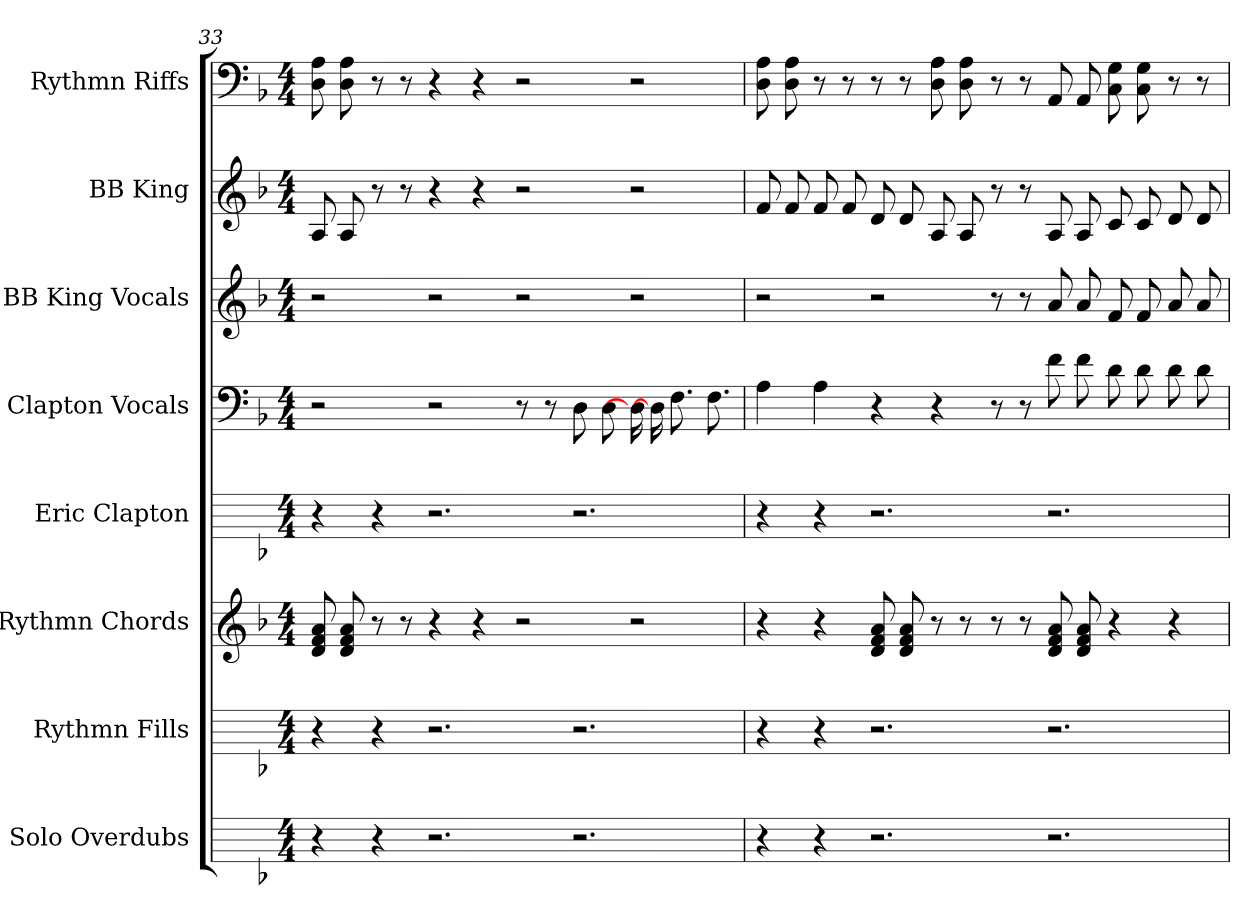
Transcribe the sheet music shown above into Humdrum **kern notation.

**kern	**kern	**kern	**kern	**kern	**kern	**kern	**kern
*part8	*part7	*part6	*part5	*part4	*part3	*part2	*part1
*staff8	*staff7	*staff6	*staff5	*staff4	*staff3	*staff2	*staff1
*I"Solo Overdubs	*I"Rythmn Fills	*I"Rythmn Chords	*I"Eric Clapton	*I"Clapton Vocals	*I"BB King Vocals	*I"BB King	*I"Rythmn Riffs
*	*	*	*	*	*	*	*
*k[b-]	*k[b-]	*k[b-]	*k[b-]	*k[b-]	*k[b-]	*k[b-]	*k[b-]
*M4/4	*M4/4	*M4/4	*M4/4	*M4/4	*M4/4	*M4/4	*M4/4
=33	=33	=33	=33	=33	=33	=33	=33
4r	4r	8a 8f 8d	4r	2r	2r	8A	8A 8D
.	.	8a 8f 8d	.	.	.	8A	8A 8D
4r	4r	8r	4r	.	.	8r	8r
.	.	8r	.	.	.	8r	8r
2.r	2.r	4r	2.r	2r	2r	4r	4r
.	.	4r	.	.	.	4r	4r
.	.	2r	.	8r	2r	2r	2r
.	.	.	.	8r	.	.	.
2.r	2.r	.	2.r	8D	.	.	.
.	.	.	.	8D	.	.	.
.	.	2r	.	16D]	2r	2r	2r
.	.	.	.	16D]	.	.	.
.	.	.	.	8.F	.	.	.
.	.	.	.	8.F	.	.	.
=34	=34	=34	=34	=34	=34	=34	=34
4r	4r	4r	4r	4A	2r	8f	8A 8D
.	.	.	.	.	.	8f	8A 8D
4r	4r	4r	4r	4A	.	8f	8r
.	.	.	.	.	.	8f	8r
2.r	2.r	8a 8f 8d	2.r	4r	2r	8d	8r
.	.	8a 8f 8d	.	.	.	8d	8r
.	.	8r	.	4r	.	8A	8A 8D
.	.	8r	.	.	.	8A	8A 8D
.	.	8r	.	8r	8r	8r	8r
.	.	8r	.	8r	8r	8r	8r
2.r	2.r	8a 8f 8d	2.r	8f	8a	8A	8AA
.	.	8a 8f 8d	.	8f	8a	8A	8AA
.	.	4r	.	8d	8f	8c	8G 8C
.	.	.	.	8d	8f	8c	8G 8C
.	.	4r	.	8d	8a	8d	8r
.	.	.	.	8d	8a	8d	8r
=	=	=	=	=	=	=	=
*-	*-	*-	*-	*-	*-	*-	*-
